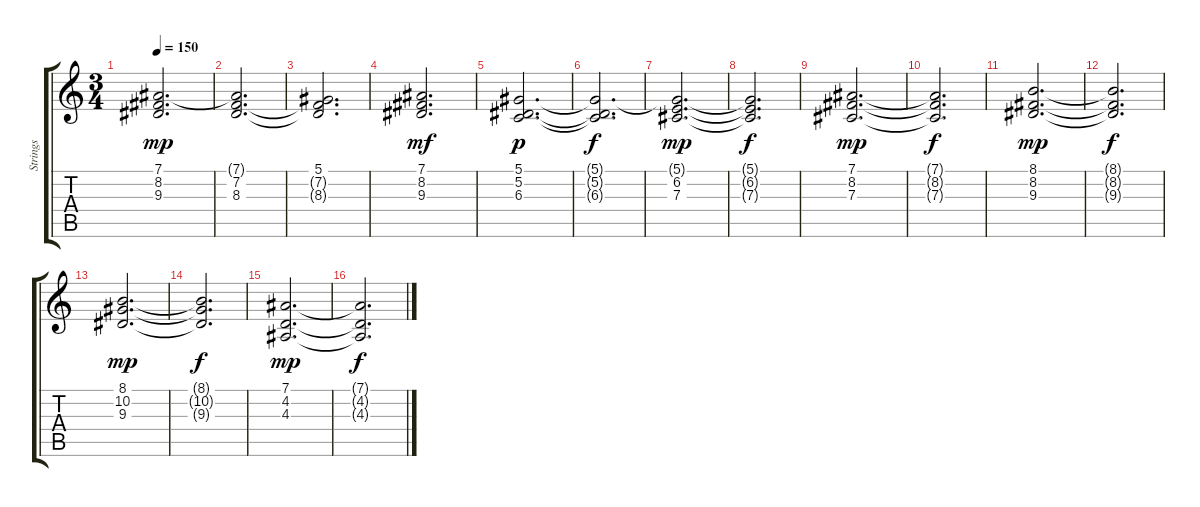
\track ("Strings" "Strings") {instrument stringensemble1}
\staff {score tabs}
\tuning (Eb4 Bb3 Gb3 Db3 Ab2 Eb2) {hide}
\ts (3 4)
\tempo 150
\clef g2
\ks c
(7.1 8.2 9.3).2{d dy mp} |
(7.1{t} 7.2 8.3).2{d} |
(5.1 7.2{t} 8.3{t}).2{d} |
(7.1 8.2 9.3).2{d dy mf} |
\section ("" "")
(5.1 5.2 6.3).2{d dy p} |
(5.1{t} 5.2{t} 6.3{t}).2{d dy f} |
(5.1{t} 6.2 7.3).2{d dy mp} |
(5.1{t} 6.2{t} 7.3{t}).2{d dy f} |
(7.1 8.2 7.3).2{d dy mp} |
(7.1{t} 8.2{t} 7.3{t}).2{d dy f} |
(8.1 8.2 9.3).2{d dy mp} |
(8.1{t} 8.2{t} 9.3{t}).2{d dy f} |
(8.1 10.2 9.3).2{d dy mp} |
(8.1{t} 10.2{t} 9.3{t}).2{d dy f} |
\section ("" "")
(7.1 4.2 4.3).2{d dy mp} |
(7.1{t} 4.2{t} 4.3{t}).2{d dy f}
